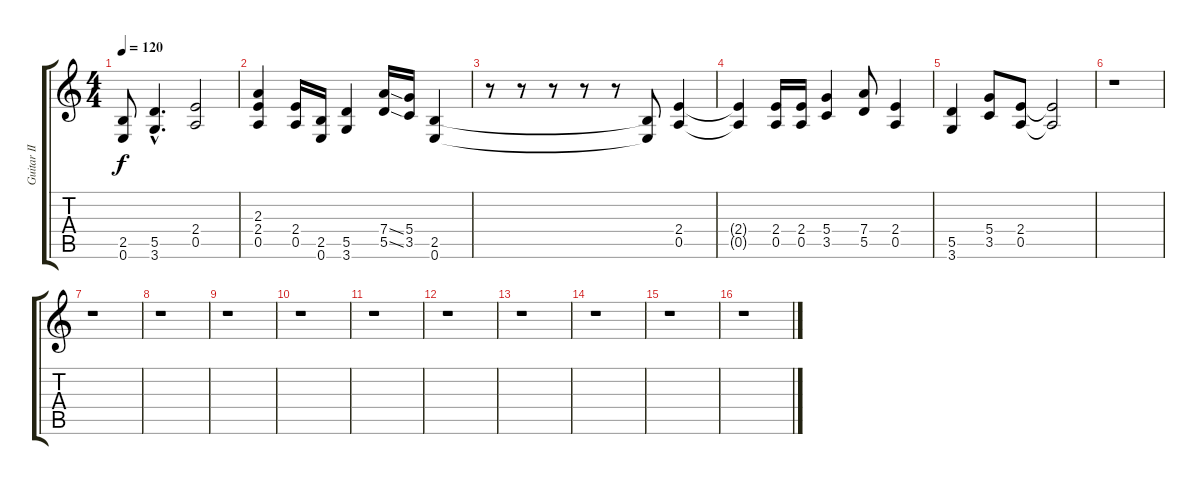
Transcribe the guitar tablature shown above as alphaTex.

\track ("Guitar II" "Guitar II") {instrument distortionguitar}
\staff {score tabs}
\tuning (E4 B3 G3 D3 A2 E2) {hide}
\ts (4 4)
\tempo 120
\clef g2
\ks c
(2.5 0.6).8{dy f} (5.5{hac} 3.6{hac}).4{d} (2.4 0.5).2 |
(2.3 2.4 0.5).4 (2.4 0.5).16 (2.5 0.6).16 (5.5 3.6).4 (7.4{ss} 5.5{ss}).16 (5.4 3.5).16 (2.5 0.6).4 |
r.8 r.8 r.8 r.8 r.8 (2.5{t} 0.6{t}).8 (2.4 0.5).4 |
(2.4{t} 0.5{t}).4 (2.4 0.5).16 (2.4 0.5).16 (5.4 3.5).4 (7.4 5.5).8 (2.4 0.5).4 |
(5.5 3.6).4 (5.4 3.5).8 (2.4 0.5).8 (2.4{t} 0.5{t}).2 |
r.1 |
r.1 |
r.1 |
r.1 |
r.1 |
r.1 |
r.1 |
r.1 |
r.1 |
r.1 |
r.1
